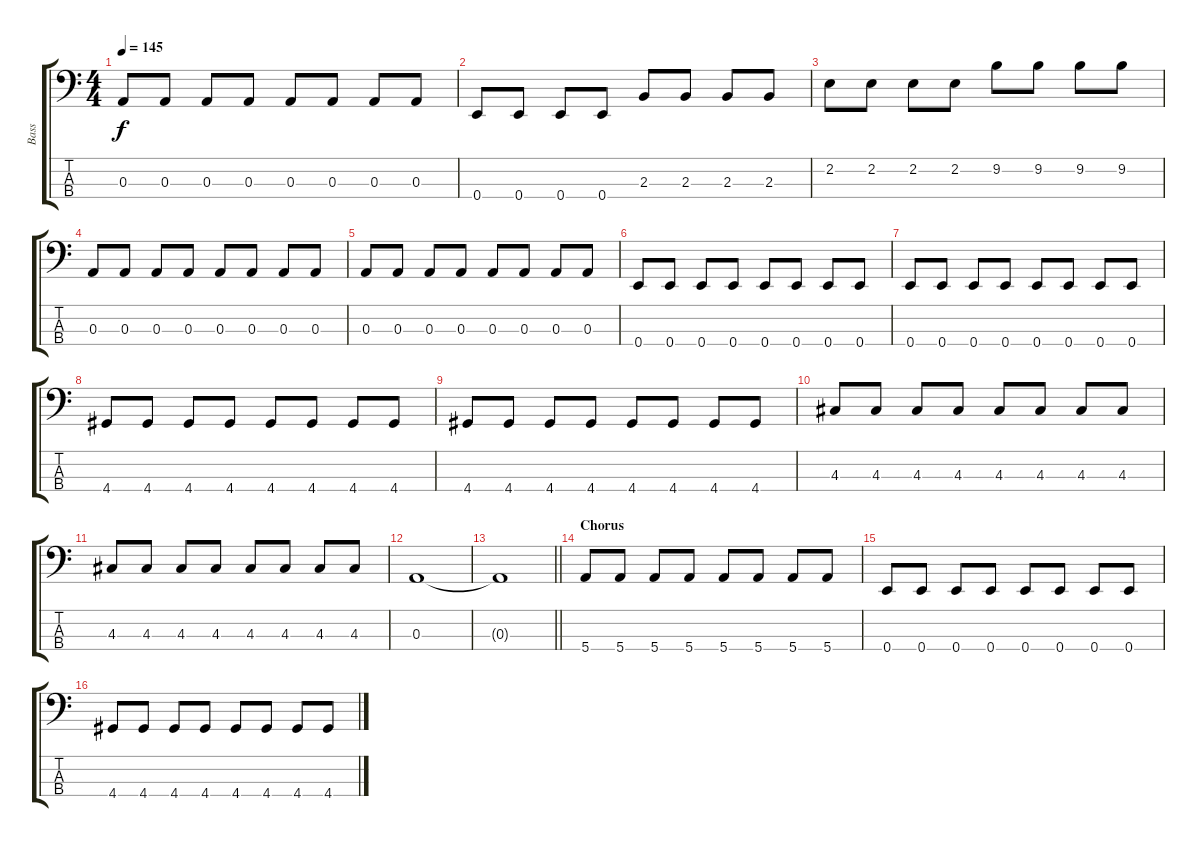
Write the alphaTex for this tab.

\track ("Bass" "Bass") {instrument electricbassfinger}
\staff {score tabs}
\tuning (G2 D2 A1 E1) {hide}
\ts (4 4)
\tempo 145
\clef f4
\ks c
0.3.8{dy f} 0.3.8 0.3.8 0.3.8 0.3.8 0.3.8 0.3.8 0.3.8 |
0.4.8 0.4.8 0.4.8 0.4.8 2.3.8 2.3.8 2.3.8 2.3.8 |
2.2.8 2.2.8 2.2.8 2.2.8 9.2.8 9.2.8 9.2.8 9.2.8 |
0.3.8 0.3.8 0.3.8 0.3.8 0.3.8 0.3.8 0.3.8 0.3.8 |
0.3.8 0.3.8 0.3.8 0.3.8 0.3.8 0.3.8 0.3.8 0.3.8 |
0.4.8 0.4.8 0.4.8 0.4.8 0.4.8 0.4.8 0.4.8 0.4.8 |
0.4.8 0.4.8 0.4.8 0.4.8 0.4.8 0.4.8 0.4.8 0.4.8 |
4.4.8{volume 4} 4.4.8{volume 16} 4.4.8 4.4.8 4.4.8 4.4.8 4.4.8 4.4.8 |
4.4.8 4.4.8 4.4.8 4.4.8 4.4.8 4.4.8 4.4.8 4.4.8 |
4.3.8 4.3.8 4.3.8 4.3.8 4.3.8 4.3.8 4.3.8 4.3.8 |
4.3.8 4.3.8 4.3.8 4.3.8 4.3.8 4.3.8 4.3.8 4.3.8 |
0.3.1 |
\barLineRight lightlight
0.3{t}.1 |
\section ("" "Chorus")
5.4.8 5.4.8 5.4.8 5.4.8 5.4.8 5.4.8 5.4.8 5.4.8 |
0.4.8 0.4.8 0.4.8 0.4.8 0.4.8 0.4.8 0.4.8 0.4.8 |
4.4.8 4.4.8 4.4.8 4.4.8 4.4.8 4.4.8 4.4.8 4.4.8
